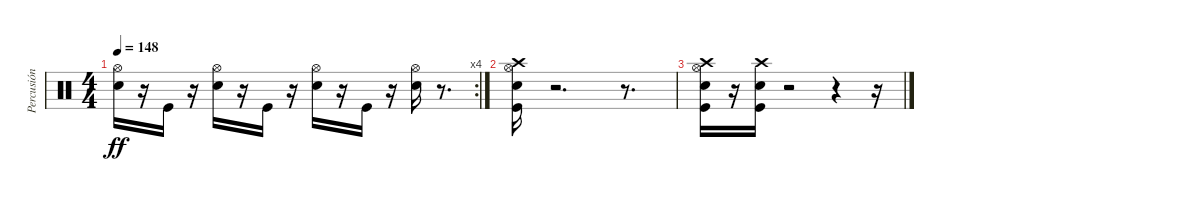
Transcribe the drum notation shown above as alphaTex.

\track ("Percusión" "Percusión") {instrument percussion}
\staff {score}
\articulation defaults
\rc 4
\ts (4 4)
\tempo 148
\clef neutral
\ks c
("Snare (hit) 2" "Hi-Hat (open)").16{dy ff} r.16 "Kick (hit)".16 r.16 ("Snare (hit) 2" "Hi-Hat (open)").16 r.16 "Kick (hit)".16 r.16 ("Snare (hit) 2" "Hi-Hat (open)").16 r.16 "Kick (hit)".16 r.16 ("Snare (hit) 2" "Hi-Hat (open)").16 r.8{d} |
("Kick (hit)" "Snare (hit) 2" "Hi-Hat (open)" "Crash high (hit)").16 r.2{d} r.8{d} |
("Kick (hit)" "Snare (hit) 2" "Hi-Hat (open)" "Crash high (hit)").16 r.16 ("Kick (hit)" "Snare (hit) 2" "Crash high (hit)").16 r.2 r.4 r.16
